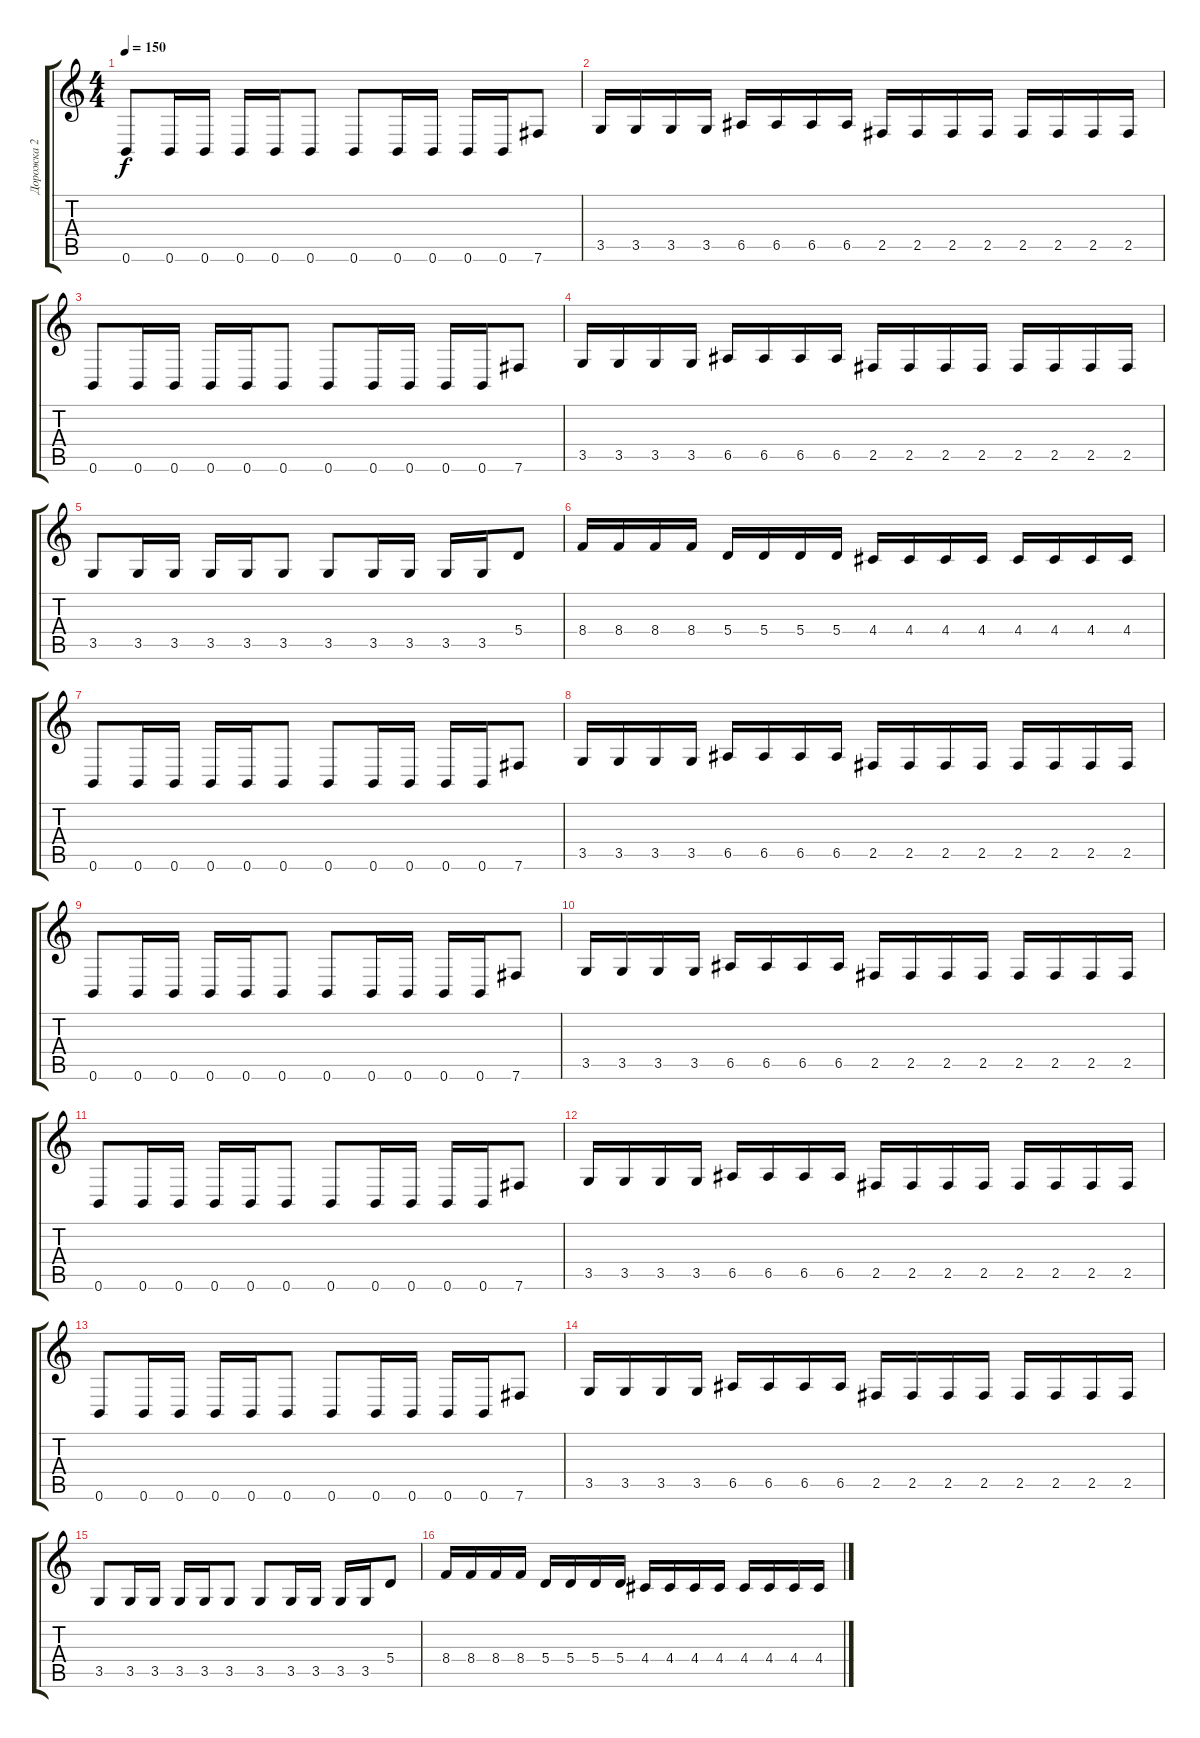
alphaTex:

\track ("Дорожка 2" "Дорожка 2") {instrument distortionguitar}
\staff {score tabs}
\tuning (B3 Gb3 D3 A2 E2 B1) {hide}
\ts (4 4)
\tempo 150
\clef g2
\ks c
0.6.8{dy f} 0.6.16 0.6.16 0.6.16 0.6.16 0.6.8 0.6.8 0.6.16 0.6.16 0.6.16 0.6.16 7.6.8 |
3.5.16 3.5.16 3.5.16 3.5.16 6.5.16 6.5.16 6.5.16 6.5.16 2.5.16 2.5.16 2.5.16 2.5.16 2.5.16 2.5.16 2.5.16 2.5.16 |
0.6.8 0.6.16 0.6.16 0.6.16 0.6.16 0.6.8 0.6.8 0.6.16 0.6.16 0.6.16 0.6.16 7.6.8 |
3.5.16 3.5.16 3.5.16 3.5.16 6.5.16 6.5.16 6.5.16 6.5.16 2.5.16 2.5.16 2.5.16 2.5.16 2.5.16 2.5.16 2.5.16 2.5.16 |
3.5.8 3.5.16 3.5.16 3.5.16 3.5.16 3.5.8 3.5.8 3.5.16 3.5.16 3.5.16 3.5.16 5.4.8 |
8.4.16 8.4.16 8.4.16 8.4.16 5.4.16 5.4.16 5.4.16 5.4.16 4.4.16 4.4.16 4.4.16 4.4.16 4.4.16 4.4.16 4.4.16 4.4.16 |
0.6.8 0.6.16 0.6.16 0.6.16 0.6.16 0.6.8 0.6.8 0.6.16 0.6.16 0.6.16 0.6.16 7.6.8 |
3.5.16 3.5.16 3.5.16 3.5.16 6.5.16 6.5.16 6.5.16 6.5.16 2.5.16 2.5.16 2.5.16 2.5.16 2.5.16 2.5.16 2.5.16 2.5.16 |
0.6.8 0.6.16 0.6.16 0.6.16 0.6.16 0.6.8 0.6.8 0.6.16 0.6.16 0.6.16 0.6.16 7.6.8 |
3.5.16 3.5.16 3.5.16 3.5.16 6.5.16 6.5.16 6.5.16 6.5.16 2.5.16 2.5.16 2.5.16 2.5.16 2.5.16 2.5.16 2.5.16 2.5.16 |
0.6.8 0.6.16 0.6.16 0.6.16 0.6.16 0.6.8 0.6.8 0.6.16 0.6.16 0.6.16 0.6.16 7.6.8 |
3.5.16 3.5.16 3.5.16 3.5.16 6.5.16 6.5.16 6.5.16 6.5.16 2.5.16 2.5.16 2.5.16 2.5.16 2.5.16 2.5.16 2.5.16 2.5.16 |
0.6.8 0.6.16 0.6.16 0.6.16 0.6.16 0.6.8 0.6.8 0.6.16 0.6.16 0.6.16 0.6.16 7.6.8 |
3.5.16 3.5.16 3.5.16 3.5.16 6.5.16 6.5.16 6.5.16 6.5.16 2.5.16 2.5.16 2.5.16 2.5.16 2.5.16 2.5.16 2.5.16 2.5.16 |
3.5.8 3.5.16 3.5.16 3.5.16 3.5.16 3.5.8 3.5.8 3.5.16 3.5.16 3.5.16 3.5.16 5.4.8 |
8.4.16 8.4.16 8.4.16 8.4.16 5.4.16 5.4.16 5.4.16 5.4.16 4.4.16 4.4.16 4.4.16 4.4.16 4.4.16 4.4.16 4.4.16 4.4.16
